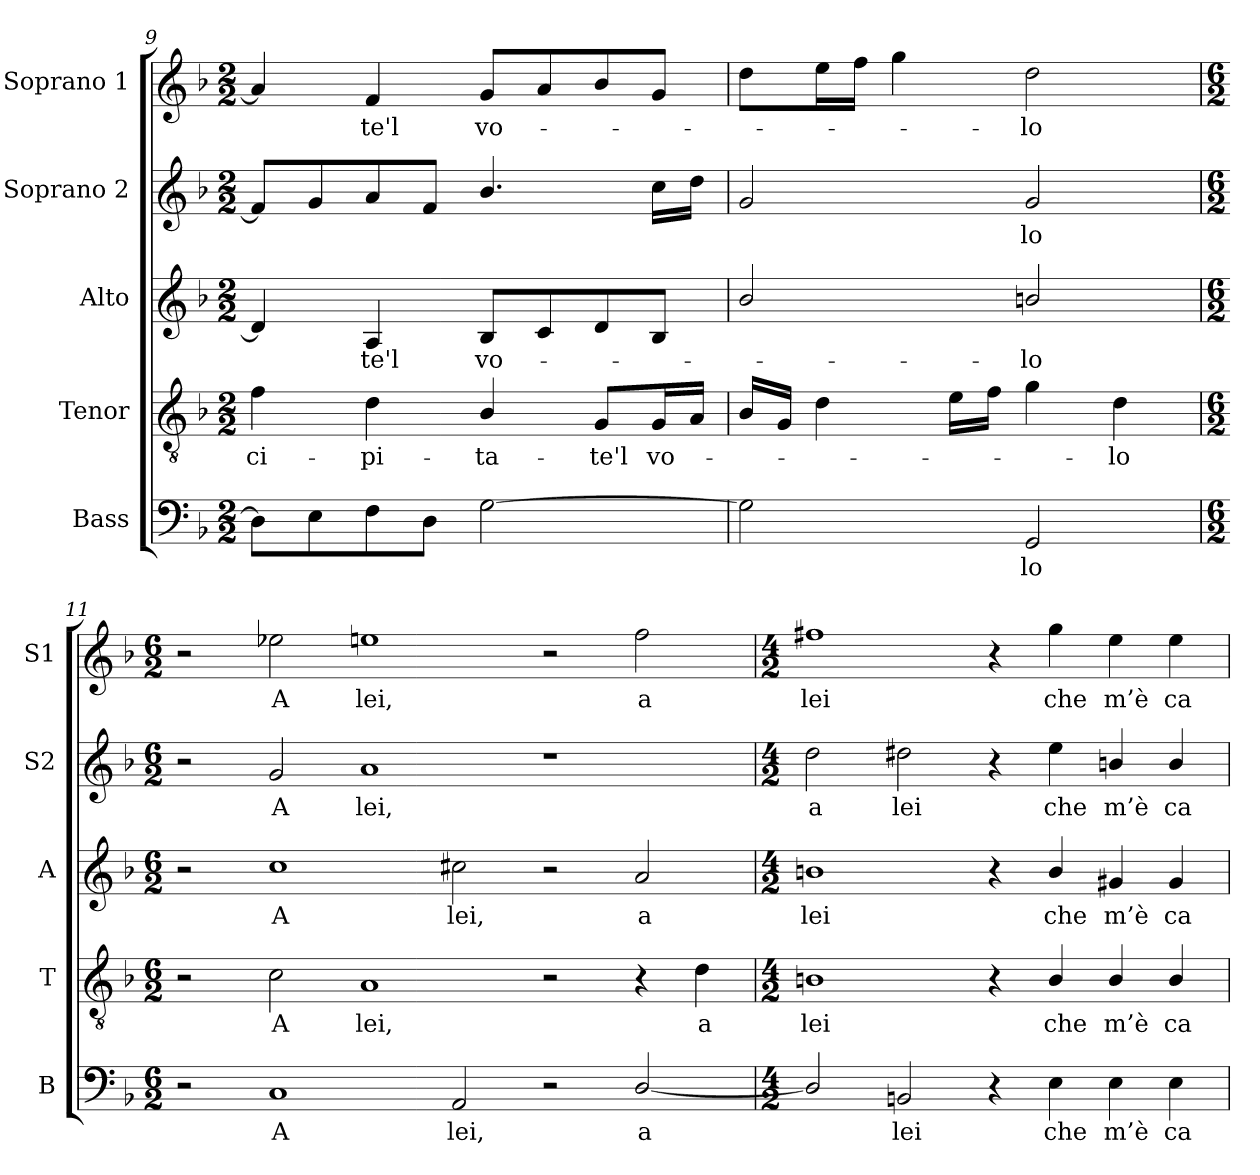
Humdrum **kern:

**kern	**text	**kern	**text	**kern	**text	**kern	**text	**kern	**text
*part5	*part5	*part4	*part4	*part3	*part3	*part2	*part2	*part1	*part1
*staff5	*staff5	*staff4	*staff4	*staff3	*staff3	*staff2	*staff2	*staff1	*staff1
*I"Bass	*	*I"Tenor	*	*I"Alto	*	*I"Soprano 2	*	*I"Soprano 1	*
*I'B	*	*I'T	*	*I'A	*	*I'S2	*	*I'S1	*
*clefF4	*	*clefGv2	*	*clefG2	*	*clefG2	*	*clefG2	*
*	*	*ITrd7c12	*	*	*	*	*	*	*
*k[b-]	*	*k[b-]	*	*k[b-]	*	*k[b-]	*	*k[b-]	*
*F:	*	*F:	*	*F:	*	*F:	*	*F:	*
*M2/2	*	*M2/2	*	*M2/2	*	*M2/2	*	*M2/2	*
=9	=9	=9	=9	=9	=9	=9	=9	=9	=9
!	!	!	!LO:LY:b:color=#000000	!	!	!	!	!	!
8Di\L]	.	4Fi\	-ci-	4di/]	.	8fi/L]	.	4ai/]	.
8Ei\	.	.	.	.	.	8gi/	.	.	.
!	!	!	!LO:LY:b:color=#000000	!	!	!	!	!	!
!	!	!	!	!	!LO:LY:b:color=#000000	!	!	!	!
!	!	!	!	!	!	!	!	!	!LO:LY:b:color=#000000
8Fi\	.	4Di\	-pi-	4Ai/	-te'l	8ai/	.	4fi/	-te'l
8Di\J	.	.	.	.	.	8fi/J	.	.	.
!	!	!	!LO:LY:b:color=#000000	!	!	!	!	!	!
!	!	!	!	!	!LO:LY:b:color=#000000	!	!	!	!
!	!	!	!	!	!	!	!	!	!LO:LY:b:color=#000000
[2Gi\	.	4BB-i/	-ta-	8B-i/L	vo-	4.b-i/	.	8gi/L	vo-
.	.	.	.	8ci/	.	.	.	8ai/	.
!	!	!	!LO:LY:b:color=#000000	!	!	!	!	!	!
.	.	8GGi/L	-te'l	8di/	.	.	.	8b-i/	.
!	!	!	!LO:LY:b:color=#000000	!	!	!	!	!	!
.	.	16GGi/L	vo-	8B-i/J	.	16cci\LL	.	8gi/J	.
.	.	16AAi/JJ	.	.	.	16ddi\JJ	.	.	.
=10	=10	=10	=10	=10	=10	=10	=10	=10	=10
2Gi\]	.	16BB-i/LL	.	2b-i/	.	2gi/	.	8ddi\L	.
.	.	16GGi/JJ	.	.	.	.	.	.	.
.	.	4Di\	.	.	.	.	.	16eei\L	.
.	.	.	.	.	.	.	.	16ffi\JJ	.
.	.	.	.	.	.	.	.	4ggi\	.
.	.	16Ei\LL	.	.	.	.	.	.	.
.	.	16Fi\JJ	.	.	.	.	.	.	.
!	!LO:LY:b:color=#000000	!	!	!	!	!	!	!	!
!	!	!	!	!	!LO:LY:b:color=#000000	!	!	!	!
!	!	!	!	!	!	!	!LO:LY:b:color=#000000	!	!
!	!	!	!	!	!	!	!	!	!LO:LY:b:color=#000000
2GGi/	-lo	4Gi\	.	2bni/	-lo	2gi/	-lo	2ddi\	-lo
!	!	!	!LO:LY:b:color=#000000	!	!	!	!	!	!
.	.	4Di\	-lo	.	.	.	.	.	.
!!LO:PB:g=z
=11	=11	=11	=11	=11	=11	=11	=11	=11	=11
*M6/2	*	*M6/2	*	*M6/2	*	*M6/2	*	*M6/2	*
2r	.	2r	.	2r	.	2r	.	2r	.
!	!LO:LY:b:color=#000000	!	!	!	!	!	!	!	!
!	!	!	!LO:LY:b:color=#000000	!	!	!	!	!	!
!	!	!	!	!	!LO:LY:b:color=#000000	!	!	!	!
!	!	!	!	!	!	!	!LO:LY:b:color=#000000	!	!
!	!	!	!	!	!	!	!	!	!LO:LY:b:color=#000000
1Ci	A	2Ci\	A	1cci	A	2gi/	A	2ee-Xi\	A
!	!	!	!LO:LY:b:color=#000000	!	!	!	!	!	!
!	!	!	!	!	!	!	!LO:LY:b:color=#000000	!	!
!	!	!	!	!	!	!	!	!	!LO:LY:b:color=#000000
.	.	1AAi	lei,	.	.	1ai	lei,	1eeni	lei,
!	!LO:LY:b:color=#000000	!	!	!	!	!	!	!	!
!	!	!	!	!	!LO:LY:b:color=#000000	!	!	!	!
2AAi/	lei,	.	.	2cc#Xi\	lei,	.	.	.	.
2r	.	2r	.	2r	.	1r	.	2r	.
!	!LO:LY:b:color=#000000	!	!	!	!	!	!	!	!
!	!	!	!	!	!LO:LY:b:color=#000000	!	!	!	!
!	!	!	!	!	!	!	!	!	!LO:LY:b:color=#000000
[2Di/	a	4r	.	2ai/	a	.	.	2ffi\	a
!	!	!	!LO:LY:b:color=#000000	!	!	!	!	!	!
.	.	4Di\	a	.	.	.	.	.	.
=12	=12	=12	=12	=12	=12	=12	=12	=12	=12
*M4/2	*	*M4/2	*	*M4/2	*	*M4/2	*	*M4/2	*
!	!	!	!LO:LY:b:color=#000000	!	!	!	!	!	!
!	!	!	!	!	!LO:LY:b:color=#000000	!	!	!	!
!	!	!	!	!	!	!	!LO:LY:b:color=#000000	!	!
!	!	!	!	!	!	!	!	!	!LO:LY:b:color=#000000
2Di/]	.	1BBni	lei	1bni	lei	2ddi\	a	1ff#Xi	lei
!	!LO:LY:b:color=#000000	!	!	!	!	!	!	!	!
!	!	!	!	!	!	!	!LO:LY:b:color=#000000	!	!
2BBni/	lei	.	.	.	.	2dd#Xi\	lei	.	.
4r	.	4r	.	4r	.	4r	.	4r	.
!	!LO:LY:b:color=#000000	!	!	!	!	!	!	!	!
!	!	!	!LO:LY:b:color=#000000	!	!	!	!	!	!
!	!	!	!	!	!LO:LY:b:color=#000000	!	!	!	!
!	!	!	!	!	!	!	!LO:LY:b:color=#000000	!	!
!	!	!	!	!	!	!	!	!	!LO:LY:b:color=#000000
4Ei\	che	4BBi/	che	4bi/	che	4eei\	che	4ggi\	che
!	!LO:LY:b:color=#000000	!	!	!	!	!	!	!	!
!	!	!	!LO:LY:b:color=#000000	!	!	!	!	!	!
!	!	!	!	!	!LO:LY:b:color=#000000	!	!	!	!
!	!	!	!	!	!	!	!LO:LY:b:color=#000000	!	!
!	!	!	!	!	!	!	!	!	!LO:LY:b:color=#000000
4Ei\	m’è	4BBi/	m’è	4g#Xi/	m’è	4bni/	m’è	4eei\	m’è
!	!LO:LY:b:color=#000000	!	!	!	!	!	!	!	!
!	!	!	!LO:LY:b:color=#000000	!	!	!	!	!	!
!	!	!	!	!	!LO:LY:b:color=#000000	!	!	!	!
!	!	!	!	!	!	!	!LO:LY:b:color=#000000	!	!
!	!	!	!	!	!	!	!	!	!LO:LY:b:color=#000000
4Ei\	ca-	4BBi/	ca-	4g#i/	ca-	4bi/	ca-	4eei\	ca-
=	=	=	=	=	=	=	=	=	=
*-	*-	*-	*-	*-	*-	*-	*-	*-	*-
